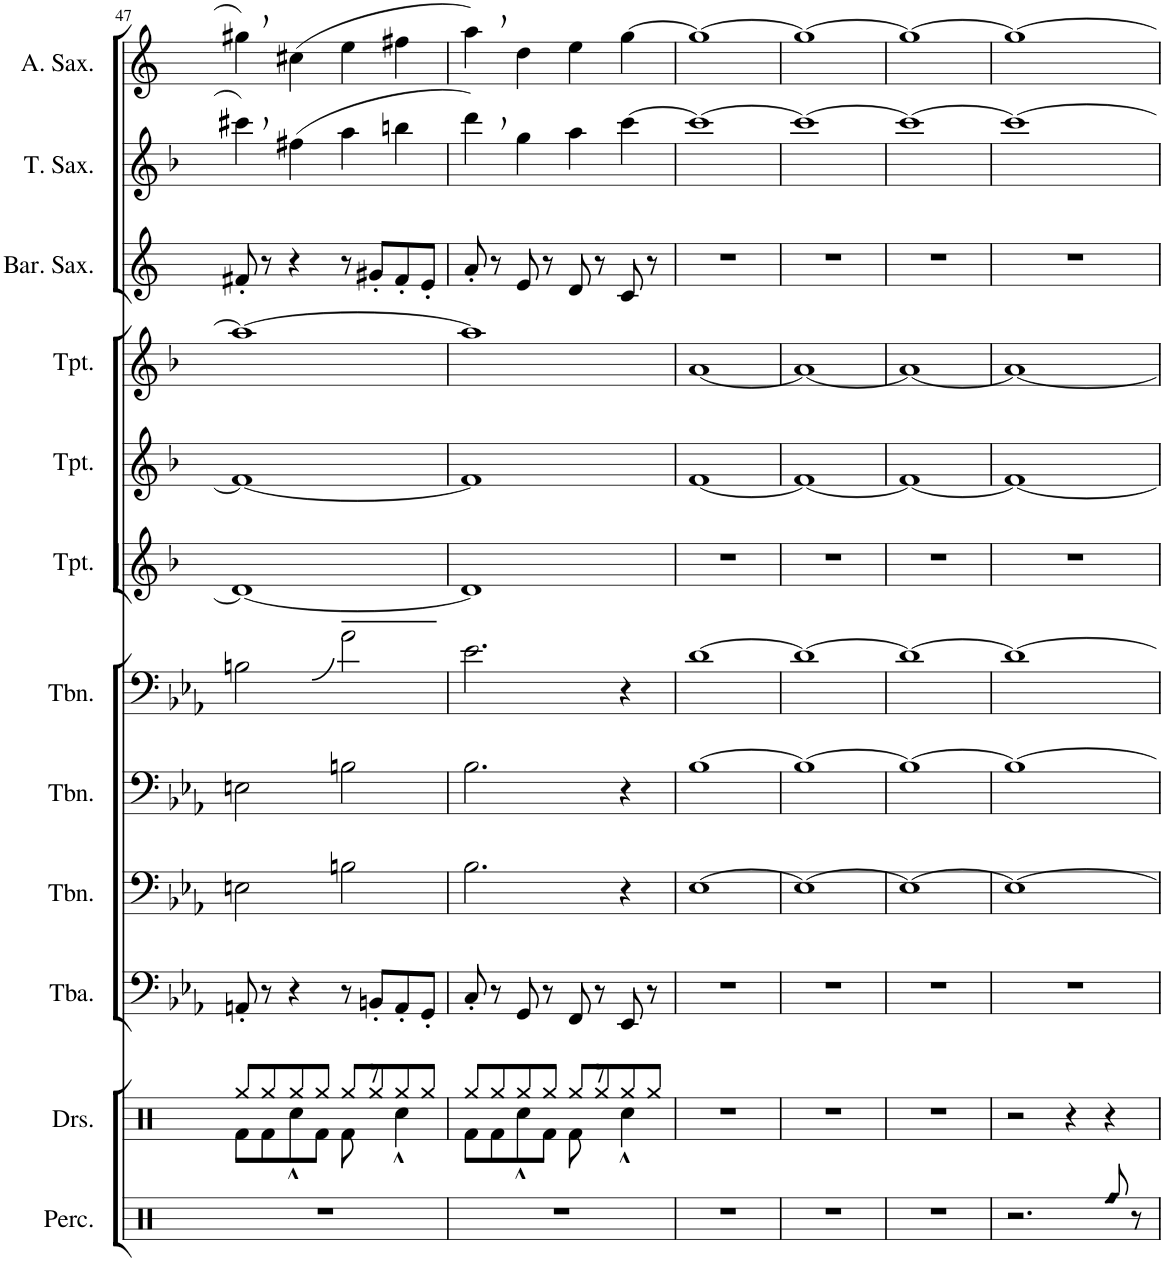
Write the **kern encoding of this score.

**kern	**kern	**kern	**kern	**kern	**kern	**kern	**kern	**kern	**kern	**kern	**kern
*part12	*part11	*part10	*part9	*part8	*part7	*part6	*part5	*part4	*part3	*part2	*part1
*staff12	*staff11	*staff10	*staff9	*staff8	*staff7	*staff6	*staff5	*staff4	*staff3	*staff2	*staff1
*I"Percussion	*I"Drumset	*I"Tuba	*I"Trombone	*I"Trombone	*I"Trombone	*I"Trumpet	*I"Trumpet	*I"Trumpet	*I"Baritone Saxophone	*I"Tenor Saxophone	*I"Alto Saxophone
*I'Perc.	*I'Drs.	*I'Tba.	*I'Tbn.	*I'Tbn.	*I'Tbn.	*I'Tpt.	*I'Tpt.	*I'Tpt.	*I'Bar. Sax.	*I'T. Sax.	*I'A. Sax.
!!LO:PB:g=z
*clefX	*clefX	*clefF4	*clefF4	*clefF4	*clefF4	*clefG2	*clefG2	*clefG2	*clefG2	*clefG2	*clefG2
*	*	*	*	*	*	*Trd1c2	*Trd1c2	*Trd1c2	*Trd12c21	*Trd8c14	*Trd5c9
*k[]	*k[]	*k[b-e-a-]	*k[b-e-a-]	*k[b-e-a-]	*k[b-e-a-]	*k[b-]	*k[b-]	*k[b-]	*k[]	*k[b-]	*k[]
*M4/4	*M4/4	*M4/4	*M4/4	*M4/4	*M4/4	*M4/4	*M4/4	*M4/4	*M4/4	*M4/4	*M4/4
=47	=47	=47	=47	=47	=47	=47	=47	=47	=47	=47	=47
*	*^	*	*	*	*	*	*	*	*	*	*
1r	8Rf\L	8Rgg/L	8AAn'/	2En\	2En\	2Bn\	1d_	1f_	1aa_	8f#X'/	4ccc#X'~,\	4gg#X'~,\
.	8Rf\	8Rgg/	8r	.	.	.	.	.	.	8r	.	.
.	8Rcc^^\	8Rgg/	4r	.	.	.	.	.	.	4r	(4ff#X\	(4cc#X\
.	8Rf\J	8Rgg/J	.	.	.	.	.	.	.	.	.	.
.	8Rf\	8Rgg/L	8r	2Bn\	2Bn\	2d\	.	.	.	8r	4aa\	4ee\
.	8r	8Rgg/	8BBn'/L	.	.	.	.	.	.	8g#X'/L	.	.
.	4Rcc^^\	8Rgg/	8AA'/	.	.	.	.	.	.	8f#'/	4bbn\	4ff#X\
.	.	8Rgg/J	8GG'/J	.	.	.	.	.	.	8e'/J	.	.
=48	=48	=48	=48	=48	=48	=48	=48	=48	=48	=48	=48	=48
1r	8Rf\L	8Rgg/L	8C'/	2.B-\	2.B-\	2.e-\	1d]	1f]	1aa]	8a'/	4ddd'~,\)	4aa'~,\)
.	8Rf\	8Rgg/	8r	.	.	.	.	.	.	8r	.	.
.	8Rcc^^\	8Rgg/	8GG/	.	.	.	.	.	.	8e/	4gg\	4dd\
.	8Rf\J	8Rgg/J	8r	.	.	.	.	.	.	8r	.	.
.	8Rf\	8Rgg/L	8FF/	.	.	.	.	.	.	8d/	4aa\	4ee\
.	8r	8Rgg/	8r	.	.	.	.	.	.	8r	.	.
.	4Rcc^^\	8Rgg/	8EE-/	4r	4r	4r	.	.	.	8c/	[4ccc\	[4gg\
.	.	8Rgg/J	8r	.	.	.	.	.	.	8r	.	.
*	*v	*v	*	*	*	*	*	*	*	*	*	*
=49	=49	=49	=49	=49	=49	=49	=49	=49	=49	=49	=49
1r	1r	1r	[1E-	[1B-	[1d	1r	[1f	[1a	1r	1ccc_	1gg_
=50	=50	=50	=50	=50	=50	=50	=50	=50	=50	=50	=50
1r	1r	1r	1E-_	1B-_	1d_	1r	1f_	1a_	1r	1ccc_	1gg_
=51	=51	=51	=51	=51	=51	=51	=51	=51	=51	=51	=51
1r	1r	1r	1E-_	1B-_	1d_	1r	1f_	1a_	1r	1ccc_	1gg_
=52	=52	=52	=52	=52	=52	=52	=52	=52	=52	=52	=52
2.r	2r	1r	1E-_	1B-_	1d_	1r	1f_	1a_	1r	1ccc_	1gg_
.	4r	.	.	.	.	.	.	.	.	.	.
!LO:N:head=diamond	!	!	!	!	!	!	!	!	!	!	!
8Rff/	4r	.	.	.	.	.	.	.	.	.	.
8r	.	.	.	.	.	.	.	.	.	.	.
=	=	=	=	=	=	=	=	=	=	=	=
*-	*-	*-	*-	*-	*-	*-	*-	*-	*-	*-	*-
